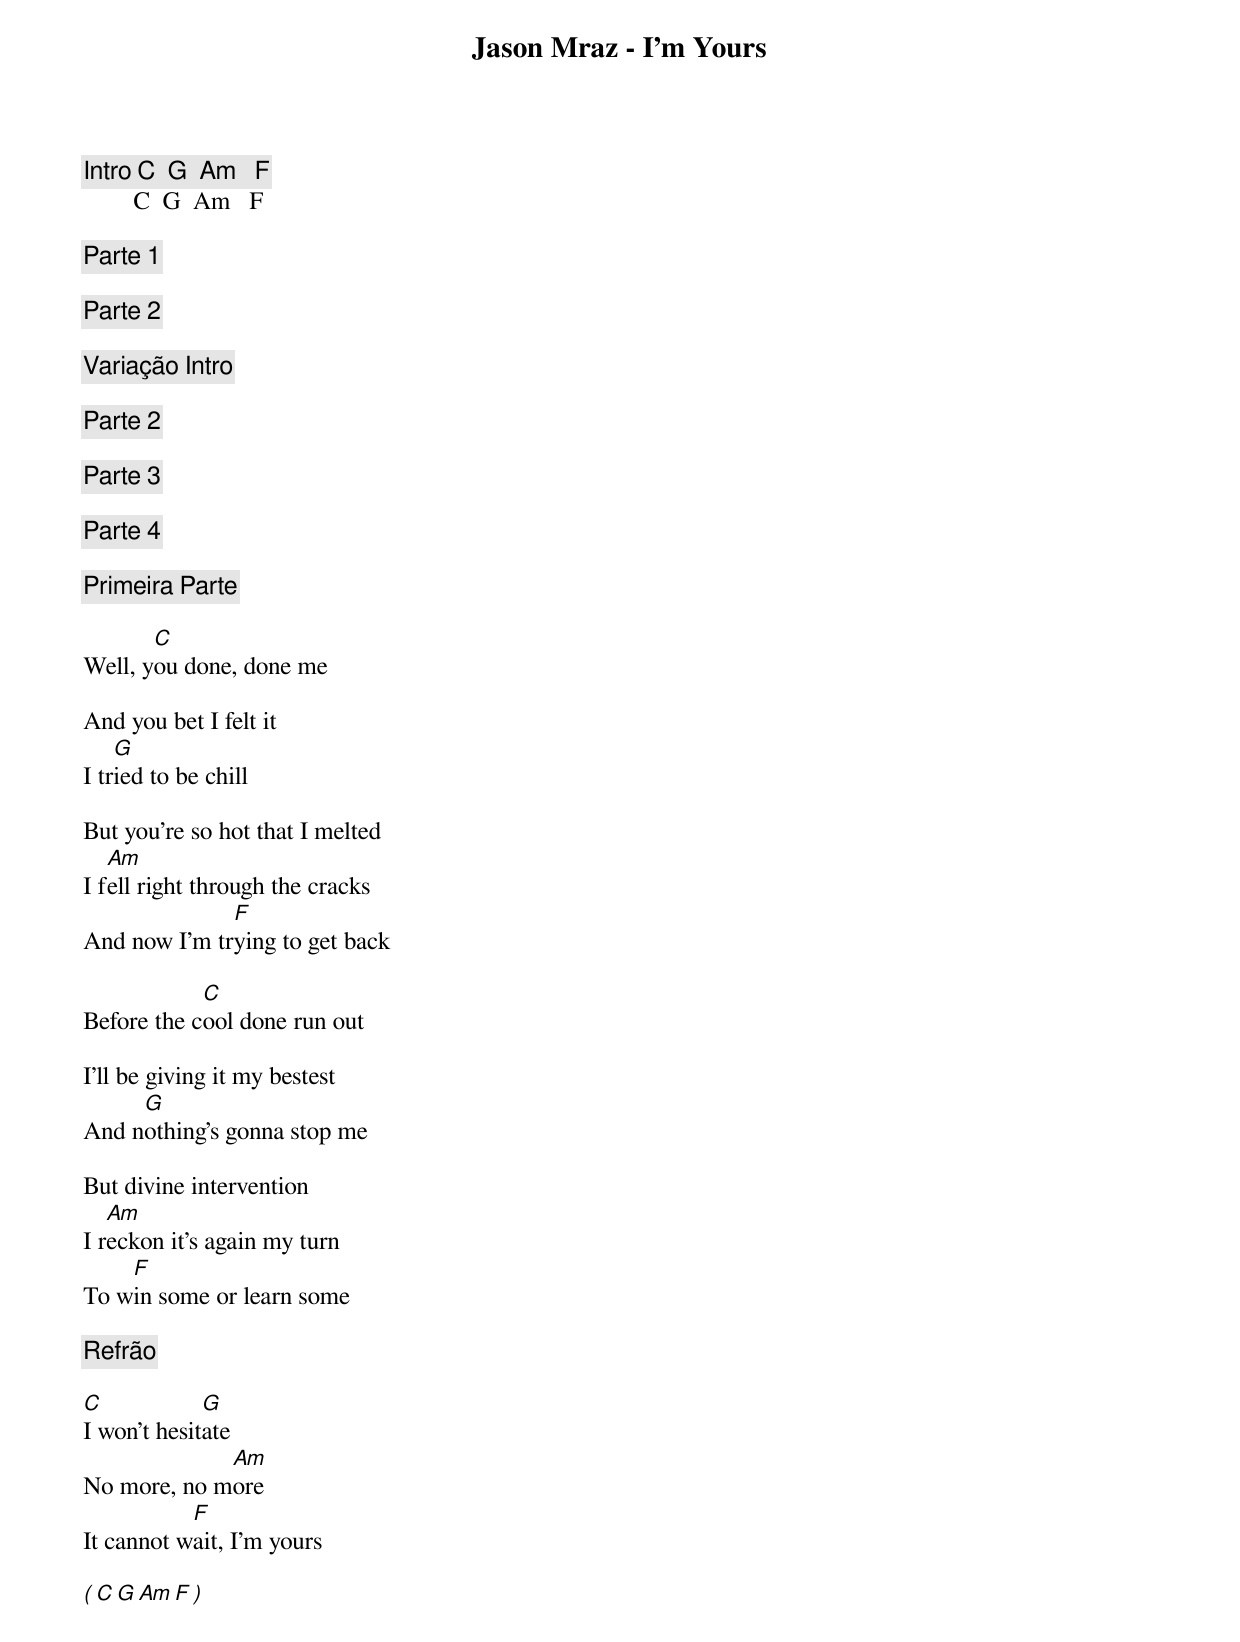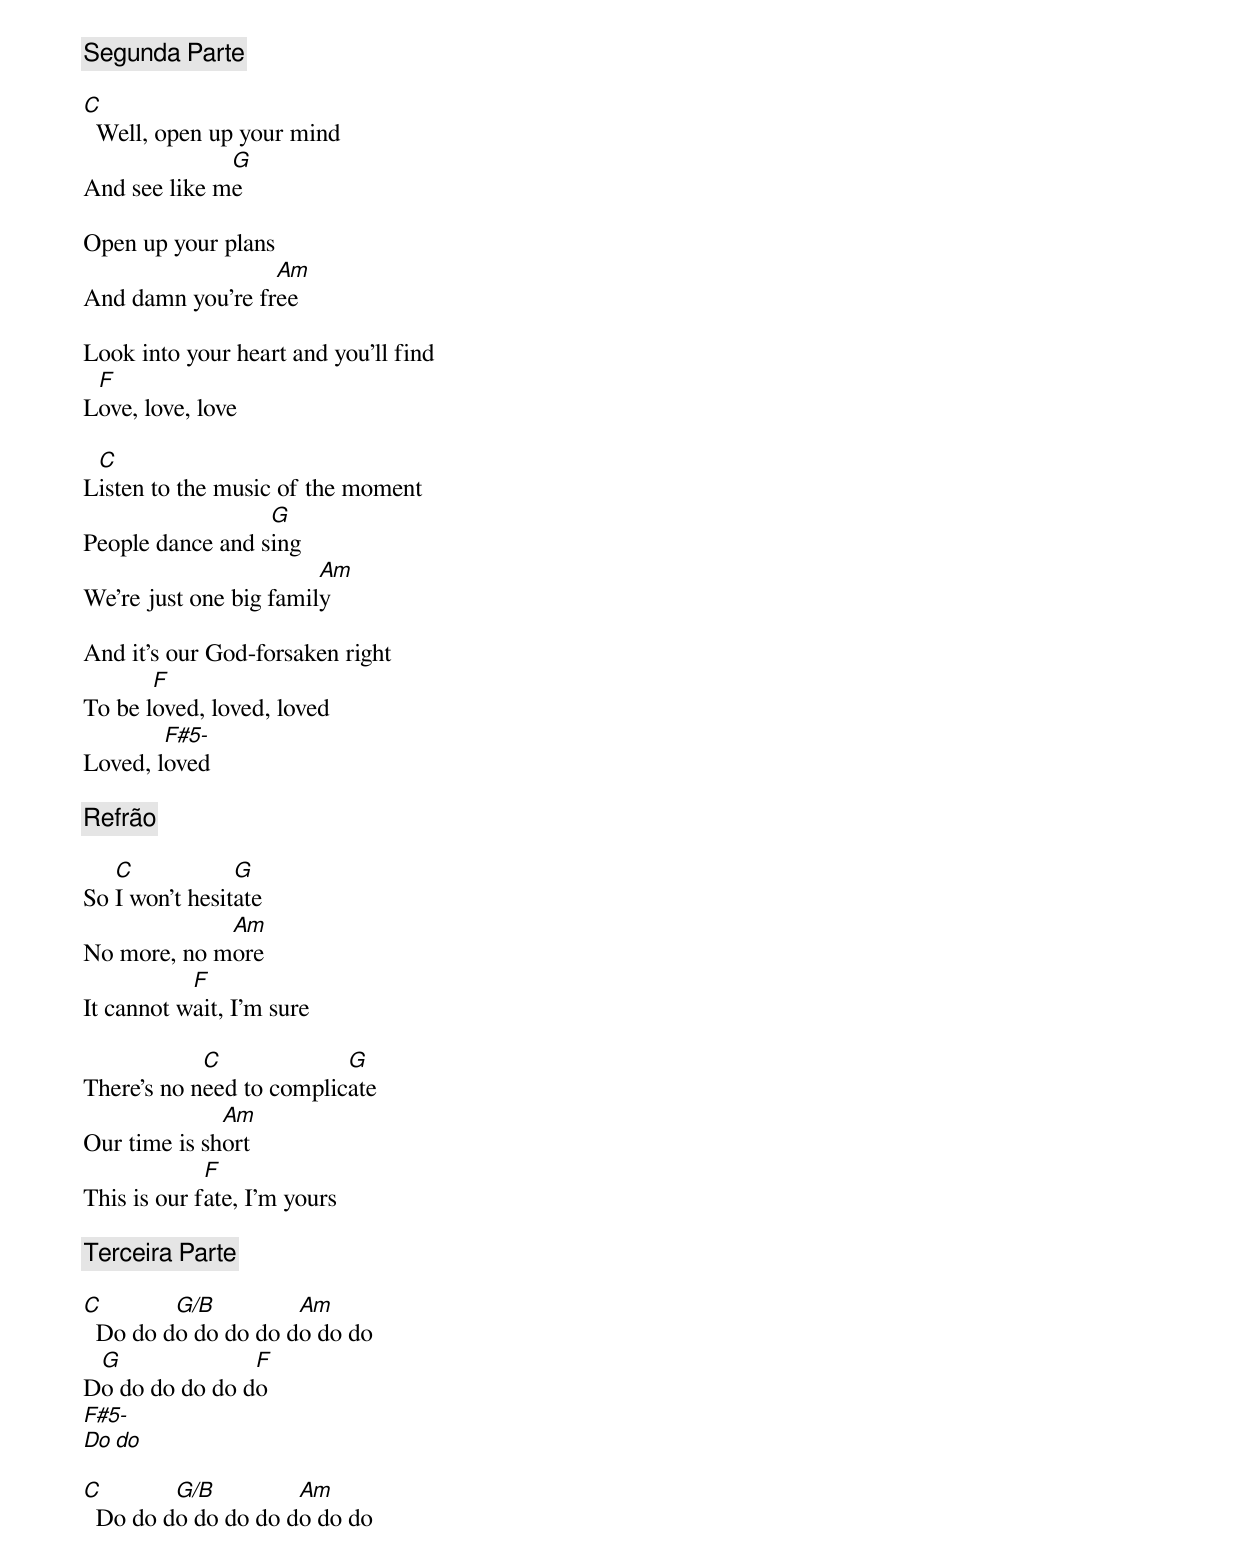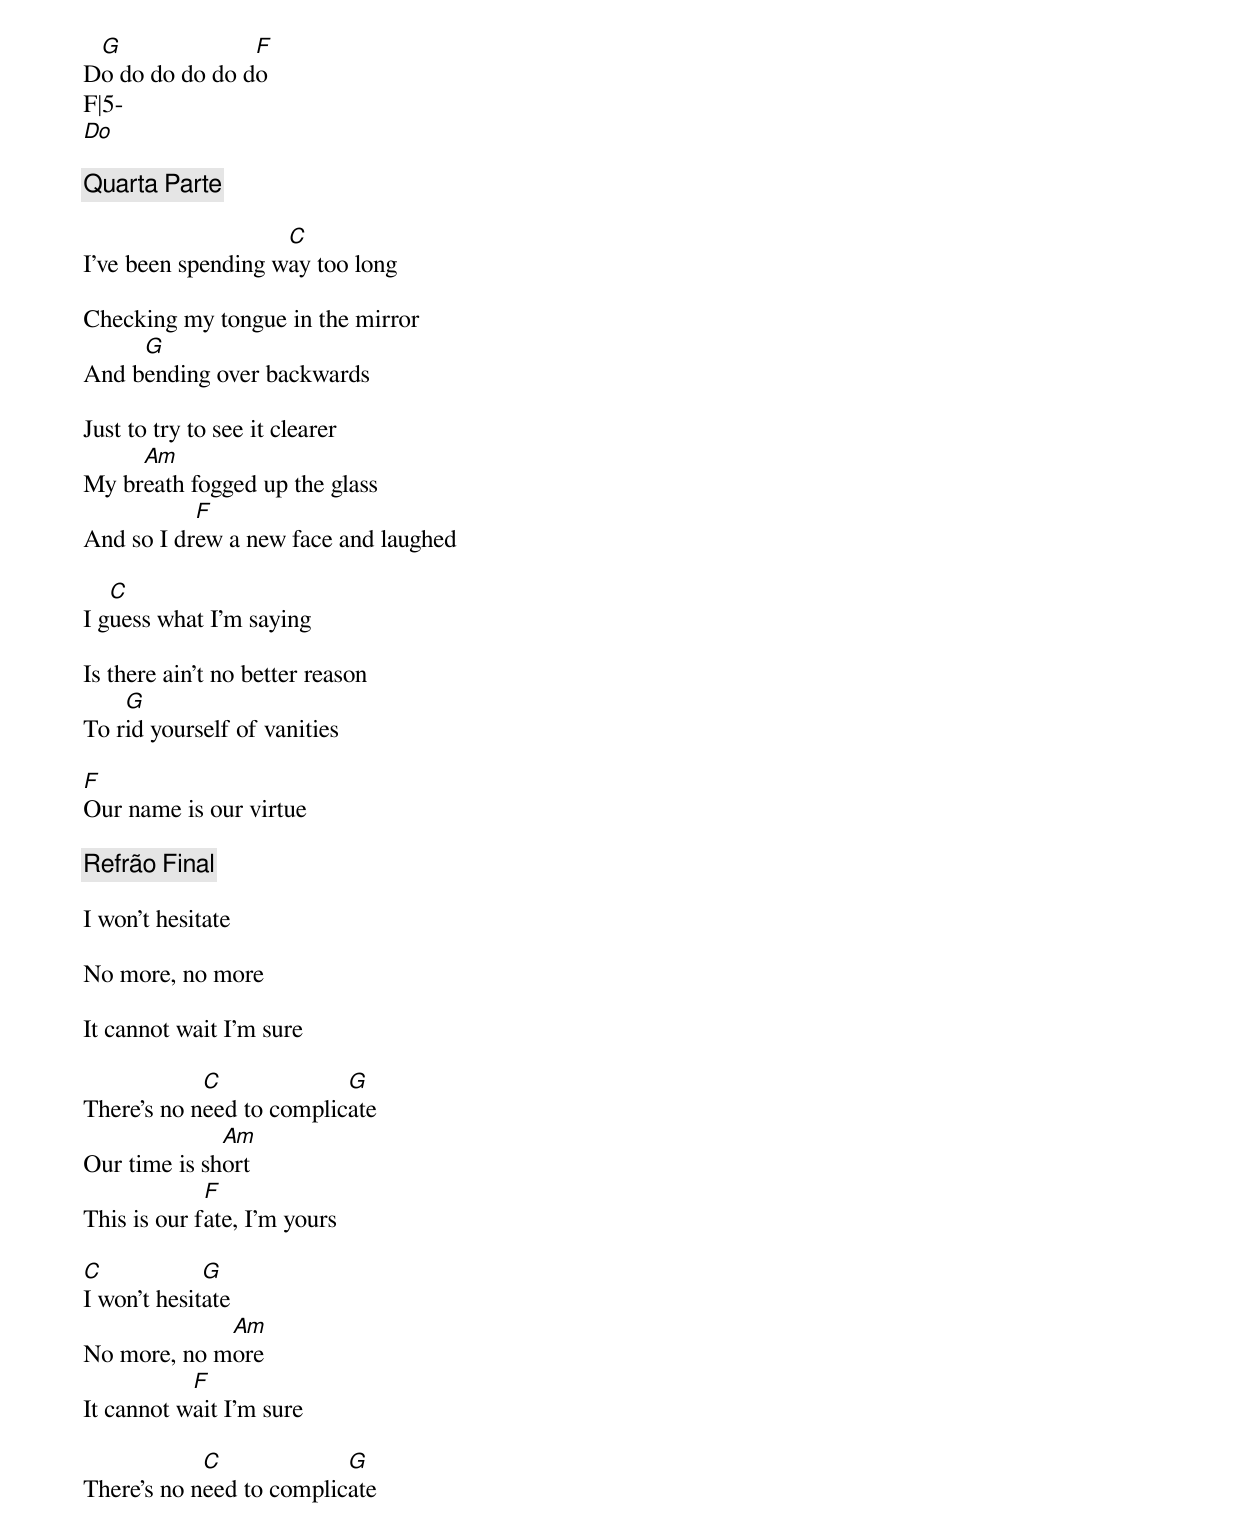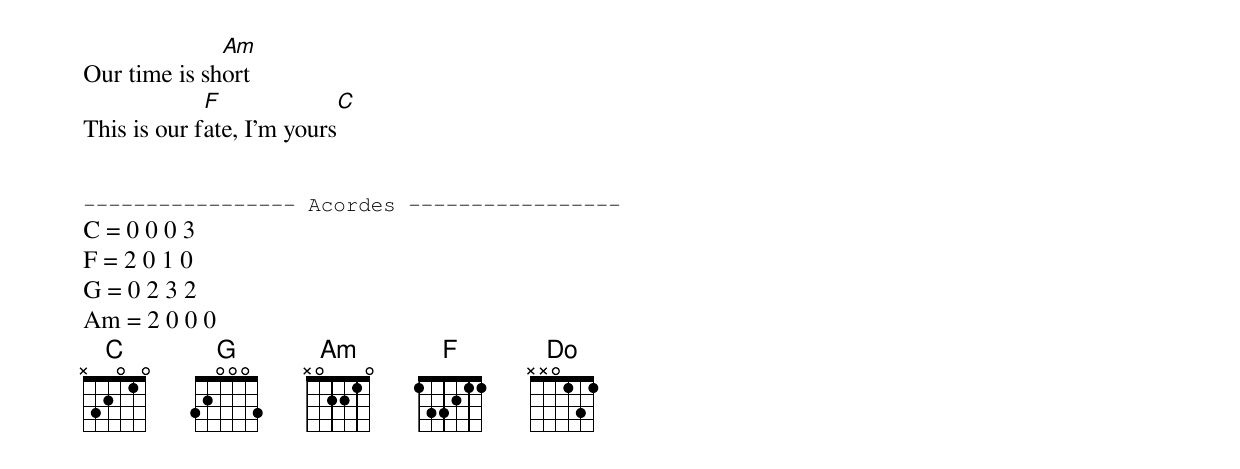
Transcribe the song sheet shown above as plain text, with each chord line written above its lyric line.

Jason Mraz - I'm Yours

[Intro] C  G  Am   F
        C  G  Am   F

[Parte 1]

[Parte 2]

[Variação Intro]

[Parte 2]

[Parte 3]

[Parte 4]

[Primeira Parte]

       C
Well, you done, done me

And you bet I felt it
    G
I tried to be chill

But you're so hot that I melted
   Am
I fell right through the cracks
              F
And now I'm trying to get back

            C
Before the cool done run out

I'll be giving it my bestest
     G
And nothing's gonna stop me

But divine intervention
   Am
I reckon it's again my turn
    F
To win some or learn some

[Refrão]

C            G
I won't hesitate
             Am
No more, no more
           F
It cannot wait, I'm yours

( C  G  Am   F )

[Segunda Parte]

C
  Well, open up your mind
              G
And see like me

Open up your plans
                  Am
And damn you're free

Look into your heart and you'll find
 F
Love, love, love

 C
Listen to the music of the moment
                  G
People dance and sing
                        Am
We're just one big family

And it's our God-forsaken right
       F
To be loved, loved, loved
        F#5-
Loved, loved

[Refrão]

   C            G
So I won't hesitate
             Am
No more, no more
           F
It cannot wait, I'm sure

            C             G
There's no need to complicate
              Am
Our time is short
             F
This is our fate, I'm yours

[Terceira Parte]

C        G/B         Am
  Do do do do do do do do do
 G              F
Do do do do do do
    F#5-
Do do

C        G/B         Am
  Do do do do do do do do do
 G              F
Do do do do do do
F|5-
Do

[Quarta Parte]

                    C
I've been spending way too long

Checking my tongue in the mirror
     G
And bending over backwards

Just to try to see it clearer
     Am
My breath fogged up the glass
           F
And so I drew a new face and laughed

   C
I guess what I'm saying

Is there ain't no better reason
    G
To rid yourself of vanities

F
Our name is our virtue

[Refrão Final]

I won't hesitate

No more, no more

It cannot wait I'm sure

            C             G
There's no need to complicate
              Am
Our time is short
             F
This is our fate, I'm yours

C            G
I won't hesitate
             Am
No more, no more
           F
It cannot wait I'm sure

            C             G
There's no need to complicate
              Am
Our time is short
             F              C
This is our fate, I'm yours


----------------- Acordes -----------------
C = 0 0 0 3
F = 2 0 1 0
G = 0 2 3 2
Am = 2 0 0 0
